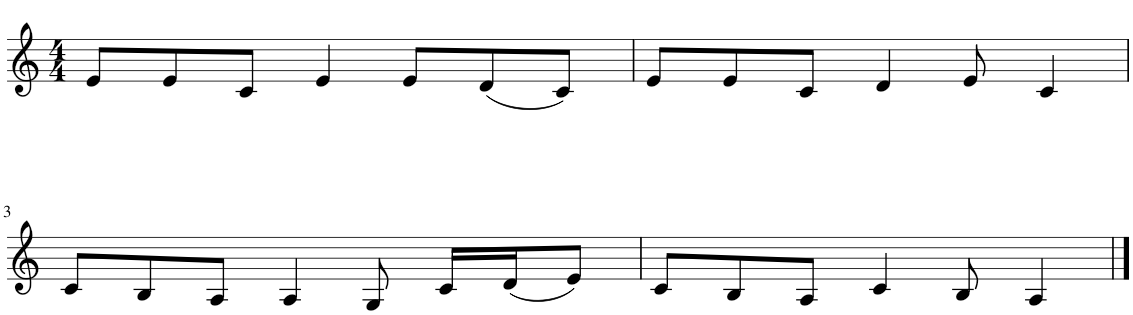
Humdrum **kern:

**kern
*part1
*staff1
*I"Piano
*I'Pno
*clefG2
*k[]
*M4/4
=1
8e/L
8e/
8c/J
4e/
8e/L
(8d/
8c/J)
=2
8e/L
8e/
8c/J
4d/
8e/
4c/
!!LO:LB:g=z
=3
8c/L
8B/
8A/J
4A/
8G/
16c/LL
(16d/J
8e/J)
=4
8c/L
8B/
8A/J
4c/
8B/
4A/
==
*-
